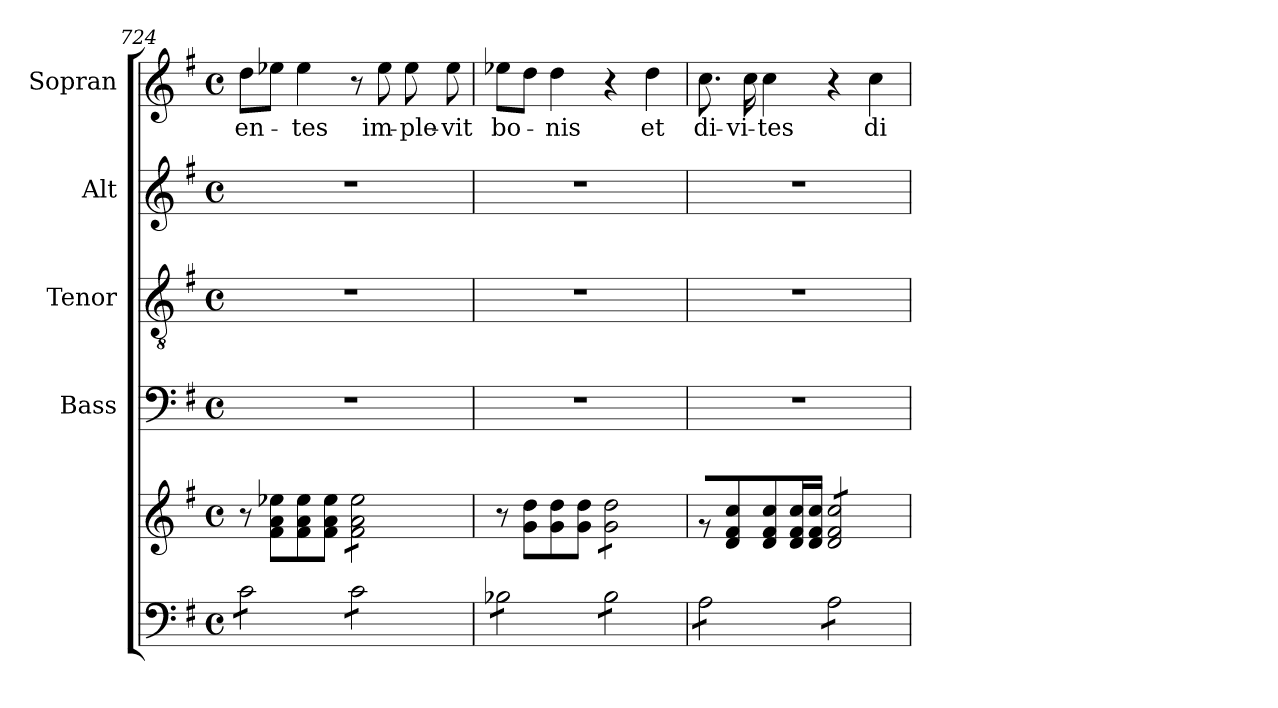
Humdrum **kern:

**kern	**kern	**kern	**kern	**kern	**kern	**text
*part5	*part5	*part4	*part3	*part2	*part1	*part1
*staff6	*staff5	*staff4	*staff3	*staff2	*staff1	*staff1
*	*	*I"Bass	*I"Tenor	*I"Alt	*I"Sopran	*
*	*	*I'B.	*I'T.	*I'A.	*I'S.	*
!!LO:PB:g=z
*clefF4	*clefG2	*clefF4	*clefGv2	*clefG2	*clefG2	*
*k[f#]	*k[f#]	*k[f#]	*k[f#]	*k[f#]	*k[f#]	*
*G:	*G:	*G:	*G:	*G:	*G:	*
*M4/4	*M4/4	*M4/4	*M4/4	*M4/4	*M4/4	*
*met(c)	*met(c)	*met(c)	*met(c)	*met(c)	*met(c)	*
=724	=724	=724	=724	=724	=724	=724
!	!	!	!	!	!	!LO:LY:b
*tremolo	*	*	*	*	*	*
8c\L	8r	1r	1r	1r	8dd\L	-en-
8c\	8f#\ 8a\ 8ee-X\L	.	.	.	8ee-X\J	.
!	!	!	!	!	!	!LO:LY:b
8c\	8f#\ 8a\ 8ee-\	.	.	.	4ee-\	-tes
8c\J	8f#\ 8a\ 8ee-\J	.	.	.	.	.
*	*tremolo	*	*	*	*	*
8c\L	8f#\ 8a\ 8ee-\L	.	.	.	8r	.
!	!	!	!	!	!	!LO:LY:b
8c\	8f#\ 8a\ 8ee-\	.	.	.	8ee-\	im-
!	!	!	!	!	!	!LO:LY:b
8c\	8f#\ 8a\ 8ee-\	.	.	.	8ee-\	-ple-
!	!	!	!	!	!	!LO:LY:b
8c\J	8f#\ 8a\ 8ee-\J	.	.	.	8ee-\	-vit
*	*Xtremolo	*	*	*	*	*
=725	=725	=725	=725	=725	=725	=725
!	!	!	!	!	!	!LO:LY:b
8B-X\L	8r	1r	1r	1r	8ee-X\L	bo-
8B-X\	8g\ 8dd\L	.	.	.	8dd\J	.
!	!	!	!	!	!	!LO:LY:b
8B-X\	8g\ 8dd\	.	.	.	4dd\	-nis
8B-X\J	8g\ 8dd\J	.	.	.	.	.
*	*tremolo	*	*	*	*	*
8B-\L	8g\ 8dd\L	.	.	.	4r	.
8B-\	8g\ 8dd\	.	.	.	.	.
!	!	!	!	!	!	!LO:LY:b
8B-\	8g\ 8dd\	.	.	.	4dd\	et
8B-\J	8g\ 8dd\J	.	.	.	.	.
*	*Xtremolo	*	*	*	*	*
=726	=726	=726	=726	=726	=726	=726
!	!	!	!	!	!	!LO:LY:b
8A\L	8r	1r	1r	1r	8.cc\	di-
8A\	8d/ 8f#/ 8cc/L	.	.	.	.	.
!	!	!	!	!	!	!LO:LY:b
.	.	.	.	.	16cc\	-vi-
!	!	!	!	!	!	!LO:LY:b
8A\	8d/ 8f#/ 8cc/	.	.	.	4cc\	-tes
*	*tremolo	*	*	*	*	*
8A\J	16d/ 16f#/ 16cc/	.	.	.	.	.
.	16d/ 16f#/ 16cc/JJ	.	.	.	.	.
8A\L	8d/ 8f#/ 8cc/L	.	.	.	4r	.
8A\	8d/ 8f#/ 8cc/	.	.	.	.	.
!	!	!	!	!	!	!LO:LY:b
8A\	8d/ 8f#/ 8cc/	.	.	.	4cc\	di-
8A\J	8d/ 8f#/ 8cc/J	.	.	.	.	.
*	*Xtremolo	*	*	*	*	*
*Xtremolo	*	*	*	*	*	*
=	=	=	=	=	=	=
*-	*-	*-	*-	*-	*-	*-
